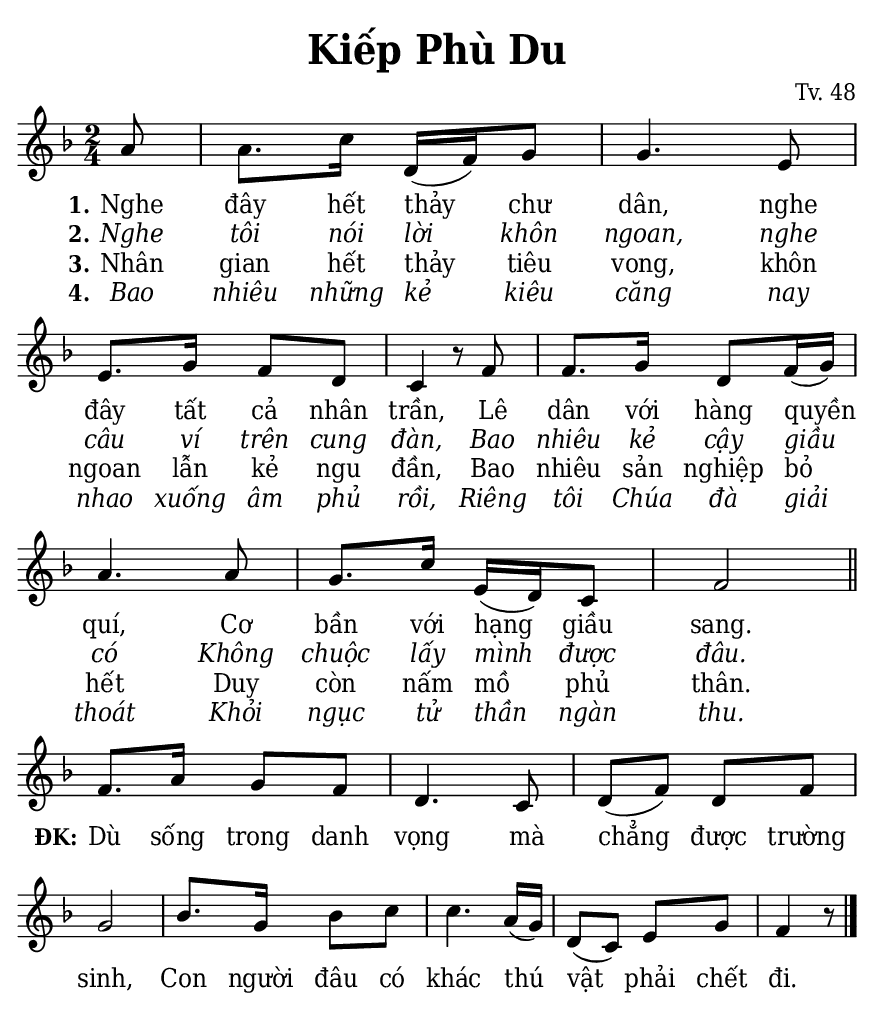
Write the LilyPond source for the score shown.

% Cài đặt chung\
\version "2.22.1"
\include "english.ly"

\header {
  title = \markup { \fontsize #1 "Kiếp Phù Du" }
  composer = "Tv. 48"
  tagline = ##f
}

% Nhạc phiên khúc
nhacPhienKhucSop = \relative c'' {
  \partial 8 a8 |
  a8. c16 d, (f) g8 |
  g4. e8 |
  e8. g16 f8 d |
  c4 r8 f |
  f8. g16 d8 f16 (g) |
  a4. a8 |
  g8. c16 e, (d) c8 |
  f2 \bar "||" \break
  
  f8. a16 g8 f |
  d4. c8 |
  d (f) d f |
  g2 |
  bf8. g16 bf8 c |
  c4. a16 (g) |
  d8 (c) e g |
  f4 r8 \bar "|."
}

nhacPhienKhucAlto = \relative c' {
  
}

% Lời phiên khúc
loiPhienKhucSop = \lyrics {
  <<
    {
      \set stanza = "1."
      Nghe đây hết thảy chư dân,
      nghe đây tất cả nhân trần,
      Lê dân với hàng quyền quí,
      Cơ bần với hạng giầu sang.
    }
    \new Lyrics {
	    \set associatedVoice = "beSop"
	    \set stanza = "2."
      \override Lyrics.LyricText.font-shape = #'italic
	    Nghe tôi nói lời khôn ngoan,
	    nghe câu ví trên cung đàn,
	    Bao nhiêu kẻ cậy giầu có
	    Không chuộc lấy mình được đâu.
    }
    \new Lyrics {
	    \set associatedVoice = "beSop"
	    \set stanza = "3."
	    Nhân gian hết thảy tiêu vong,
	    khôn ngoan lẫn kẻ ngu đần,
	    Bao nhiêu sản nghiệp bỏ hết
	    Duy còn nấm mồ phủ thân.
    }
    \new Lyrics {
	    \set associatedVoice = "beSop"
	    \set stanza = "4."
      \override Lyrics.LyricText.font-shape = #'italic
	    Bao nhiêu những kẻ kiêu căng
	    nay nhao xuống âm phủ rồi,
	    Riêng tôi Chúa đà giải thoát
	    Khỏi ngục tử thần ngàn thu.
    }
  >>
  \set stanza = "ĐK:"
  Dù sống trong danh vọng
  mà chẳng được trường sinh,
  Con người đâu có khác thú vật phải chết đi.
}

% Dàn trang
\paper {
  #(set-paper-size "a5")
  top-margin = 3\mm
  bottom-margin = 3\mm
  left-margin = 3\mm
  right-margin = 3\mm
  indent = #0
  #(define fonts
	 (make-pango-font-tree "Deja Vu Serif Condensed"
	 		       "Deja Vu Serif Condensed"
			       "Deja Vu Serif Condensed"
			       (/ 20 20)))
  print-page-number = ##f
  system-system-spacing = #'((basic-distance . 0.1) (padding . 2.5))
}

TongNhip = {
  \key f \major \time 2/4
  \set Timing.beamExceptions = #'()
  \set Timing.baseMoment = #(ly:make-moment 1/4)
}

% Đổi kích thước nốt cho bè phụ
notBePhu =
#(define-music-function (font-size music) (number? ly:music?)
   (for-some-music
     (lambda (m)
       (if (music-is-of-type? m 'rhythmic-event)
           (begin
             (set! (ly:music-property m 'tweaks)
                   (cons `(font-size . ,font-size)
                         (ly:music-property m 'tweaks)))
             #t)
           #f))
     music)
   music)

\score {
  \new ChoirStaff <<
    \new Staff \with {
        \consists "Merge_rests_engraver"
        printPartCombineTexts = ##f
      }
      <<
      \new Voice \TongNhip \partCombine 
        \nhacPhienKhucSop
        \notBePhu -1 { \nhacPhienKhucAlto }
      \new NullVoice = beSop \nhacPhienKhucSop
      \new Lyrics \lyricsto beSop \loiPhienKhucSop
      >>
  >>
  \layout {
    \override Lyrics.LyricSpace.minimum-distance = #2
    \override Score.BarNumber.break-visibility = ##(#f #f #f)
    \override Score.SpacingSpanner.uniform-stretching = ##t
  } 
}
